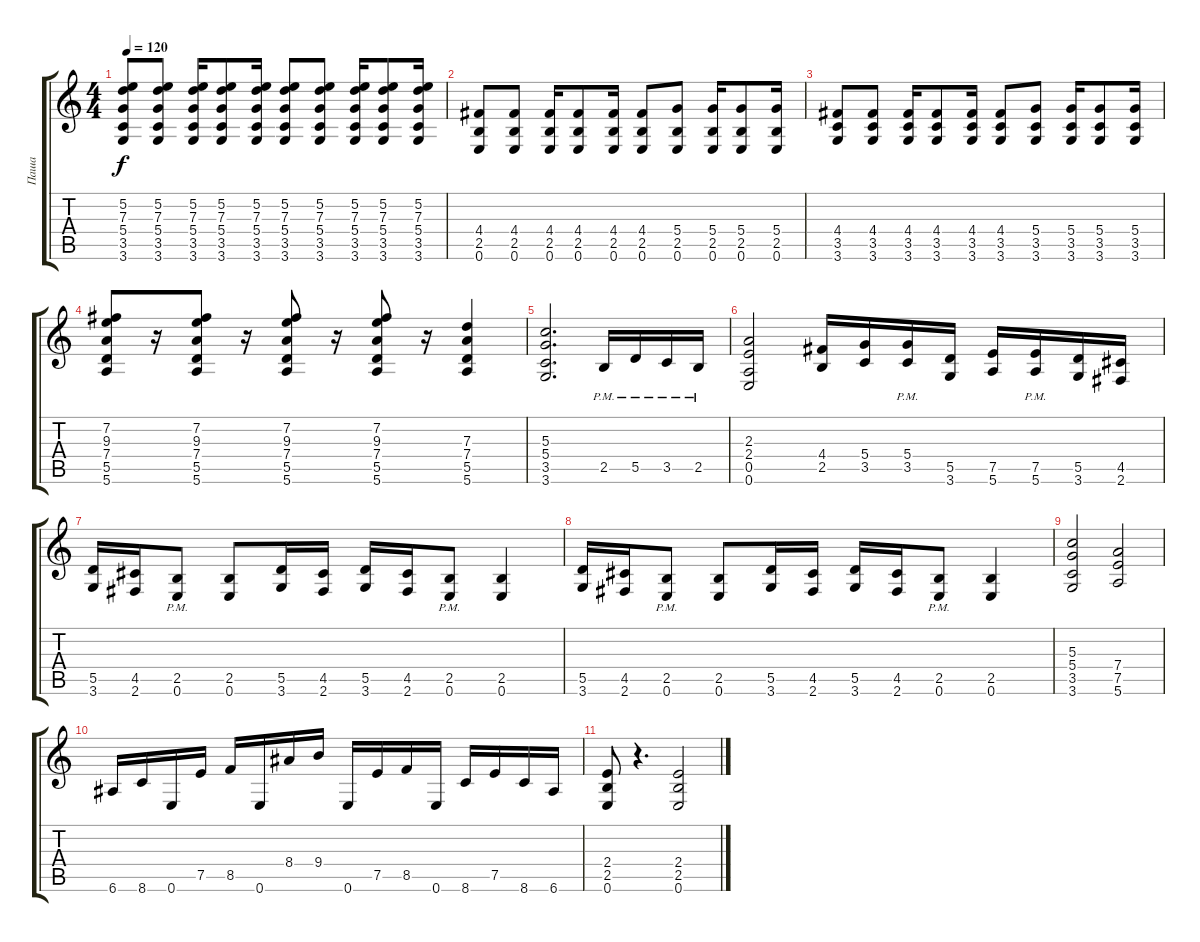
\track ("Паша" "Паша") {instrument distortionguitar}
\staff {score tabs}
\tuning (E4 B3 G3 D3 A2 E2) {hide}
\ts (4 4)
\tempo 120
\clef g2
\ks c
(5.2 7.3 5.4 3.5 3.6).8{dy f} (5.2 7.3 5.4 3.5 3.6).8 (5.2 7.3 5.4 3.5 3.6).16 (5.2 7.3 5.4 3.5 3.6).8 (5.2 7.3 5.4 3.5 3.6).16 (5.2 7.3 5.4 3.5 3.6).8 (5.2 7.3 5.4 3.5 3.6).8 (5.2 7.3 5.4 3.5 3.6).16 (5.2 7.3 5.4 3.5 3.6).8 (5.2 7.3 5.4 3.5 3.6).16 |
(4.4 2.5 0.6).8 (4.4 2.5 0.6).8 (4.4 2.5 0.6).16 (4.4 2.5 0.6).8 (4.4 2.5 0.6).16 (4.4 2.5 0.6).8 (5.4 2.5 0.6).8 (5.4 2.5 0.6).16 (5.4 2.5 0.6).8 (5.4 2.5 0.6).16 |
(4.4 3.5 3.6).8 (4.4 3.5 3.6).8 (4.4 3.5 3.6).16 (4.4 3.5 3.6).8 (4.4 3.5 3.6).16 (4.4 3.5 3.6).8 (5.4 3.5 3.6).8 (5.4 3.5 3.6).16 (5.4 3.5 3.6).8 (5.4 3.5 3.6).16 |
(7.2 9.3 7.4 5.5 5.6).8 r.16 (7.2 9.3 7.4 5.5 5.6).8 r.16 (7.2 9.3 7.4 5.5 5.6).8 r.16 (7.2 9.3 7.4 5.5 5.6).8 r.16 (7.3 7.4 5.5 5.6).4 |
(5.3 5.4 3.5 3.6).2{d} 2.5{pm}.16 5.5{pm}.16 3.5{pm}.16 2.5{pm}.16 |
(2.3 2.4 0.5 0.6).2 (4.4 2.5).16 (5.4 3.5).16 (5.4{pm} 3.5{pm}).16 (5.5 3.6).16 (7.5 5.6).16 (7.5{pm} 5.6{pm}).16 (5.5 3.6).16 (4.5 2.6).16 |
(5.5 3.6).16 (4.5 2.6).16 (2.5{pm} 0.6{pm}).8 (2.5 0.6).8 (5.5 3.6).16 (4.5 2.6).16 (5.5 3.6).16 (4.5 2.6).16 (2.5{pm} 0.6{pm}).8 (2.5 0.6).4 |
(5.5 3.6).16 (4.5 2.6).16 (2.5{pm} 0.6{pm}).8 (2.5 0.6).8 (5.5 3.6).16 (4.5 2.6).16 (5.5 3.6).16 (4.5 2.6).16 (2.5{pm} 0.6{pm}).8 (2.5 0.6).4 |
(5.3 5.4 3.5 3.6).2 (7.4 7.5 5.6).2 |
6.6.16 8.6.16 0.6.16 7.5.16 8.5.16 0.6.16 8.4.16 9.4.16 0.6.16 7.5.16 8.5.16 0.6.16 8.6.16 7.5.16 8.6.16 6.6.16 |
(2.4 2.5 0.6).8 r.4{d} (2.4 2.5 0.6).2
